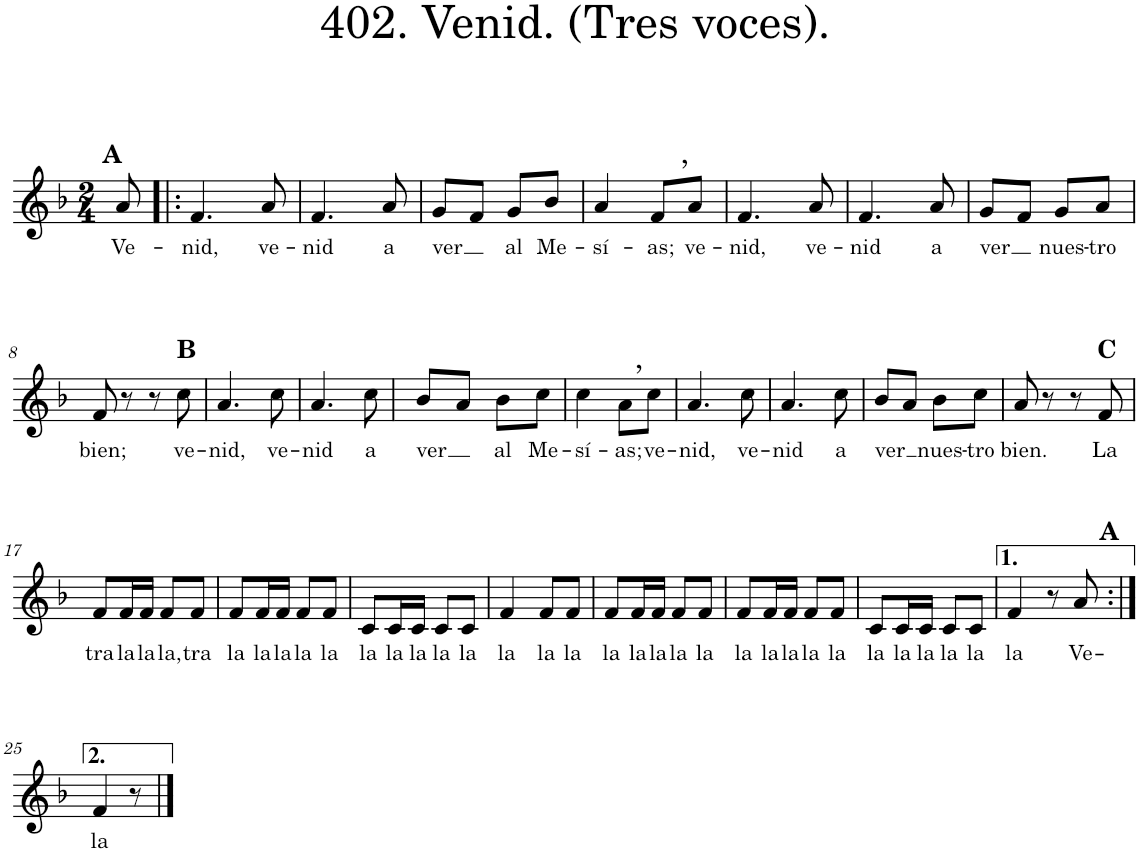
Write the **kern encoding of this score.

**kern	**text
*part1	*part1
*staff1	*staff1
*I"Piano	*
*I'Pno.	*
*clefG2	*
*k[b-]	*
*M2/4	*
=	=
!LO:TX:a:B:t=A	!
!	!LO:LY:b
8a/	Ve-
=1!|:	=1!|:
!	!LO:LY:b
4.f/	-nid,
!	!LO:LY:b
8a/	ve-
=2	=2
!	!LO:LY:b
4.f/	-nid
!	!LO:LY:b
8a/	a
=3	=3
!	!LO:LY:b
8g/L	ver
8f/J	.
!	!LO:LY:b
8g/L	al
!	!LO:LY:b
8b-/J	Me-
=4	=4
!	!LO:LY:b
4a/	-sí-
!	!LO:LY:b
8f/L	-as;
!LO:TX:a:t=,	!
!	!LO:LY:b
8a/J	ve-
=5	=5
!	!LO:LY:b
4.f/	-nid,
!	!LO:LY:b
8a/	ve-
=6	=6
!	!LO:LY:b
4.f/	-nid
!	!LO:LY:b
8a/	a
=7	=7
!	!LO:LY:b
8g/L	ver
8f/J	.
!	!LO:LY:b
8g/L	nues-
!	!LO:LY:b
8a/J	-tro
!!LO:LB:g=z
=8	=8
!	!LO:LY:b
8f/	bien;
8r	.
8r	.
!LO:TX:a:B:t=B	!
!	!LO:LY:b
8cc\	ve-
=9	=9
!	!LO:LY:b
4.a/	-nid,
!	!LO:LY:b
8cc\	ve-
=10	=10
!	!LO:LY:b
4.a/	-nid
!	!LO:LY:b
8cc\	a
=11	=11
!	!LO:LY:b
8b-/L	ver
8a/J	.
!	!LO:LY:b
8b-\L	al
!	!LO:LY:b
8cc\J	Me-
=12	=12
!	!LO:LY:b
4cc\	-sí-
!LO:TX:a:t=,	!
!	!LO:LY:b
8a\L	-as;
!	!LO:LY:b
8cc\J	ve-
=13	=13
!	!LO:LY:b
4.a/	-nid,
!	!LO:LY:b
8cc\	ve-
=14	=14
!	!LO:LY:b
4.a/	-nid
!	!LO:LY:b
8cc\	a
=15	=15
!	!LO:LY:b
8b-/L	ver
8a/J	.
!	!LO:LY:b
8b-\L	nues-
!	!LO:LY:b
8cc\J	-tro
=16	=16
!	!LO:LY:b
8a/	bien.
8r	.
8r	.
!LO:TX:a:B:t=C	!
!	!LO:LY:b
8f/	La
!!LO:LB:g=z
=17	=17
!	!LO:LY:b
8f/L	tra
!	!LO:LY:b
16f/L	la
!	!LO:LY:b
16f/JJ	la
!	!LO:LY:b
8f/L	la,
!	!LO:LY:b
8f/J	tra
=18	=18
!	!LO:LY:b
8f/L	la
!	!LO:LY:b
16f/L	la
!	!LO:LY:b
16f/JJ	la
!	!LO:LY:b
8f/L	la
!	!LO:LY:b
8f/J	la
=19	=19
!	!LO:LY:b
8c/L	la
!	!LO:LY:b
16c/L	la
!	!LO:LY:b
16c/JJ	la
!	!LO:LY:b
8c/L	la
!	!LO:LY:b
8c/J	la
=20	=20
!	!LO:LY:b
4f/	la
!	!LO:LY:b
8f/L	la
!	!LO:LY:b
8f/J	la
=21	=21
!	!LO:LY:b
8f/L	la
!	!LO:LY:b
16f/L	la
!	!LO:LY:b
16f/JJ	la
!	!LO:LY:b
8f/L	la
!	!LO:LY:b
8f/J	la
=22	=22
!	!LO:LY:b
8f/L	la
!	!LO:LY:b
16f/L	la
!	!LO:LY:b
16f/JJ	la
!	!LO:LY:b
8f/L	la
!	!LO:LY:b
8f/J	la
=23	=23
!	!LO:LY:b
8c/L	la
!	!LO:LY:b
16c/L	la
!	!LO:LY:b
16c/JJ	la
!	!LO:LY:b
8c/L	la
!	!LO:LY:b
8c/J	la
=24	=24
!	!LO:LY:b
4f/	la
8r	.
!LO:TX:a:B:t=A	!
!	!LO:LY:b
8a/	Ve-
!!LO:LB:g=z
=25:|!	=25:|!
!	!LO:LY:b
4f/	la
8r	.
==	==
*-	*-
